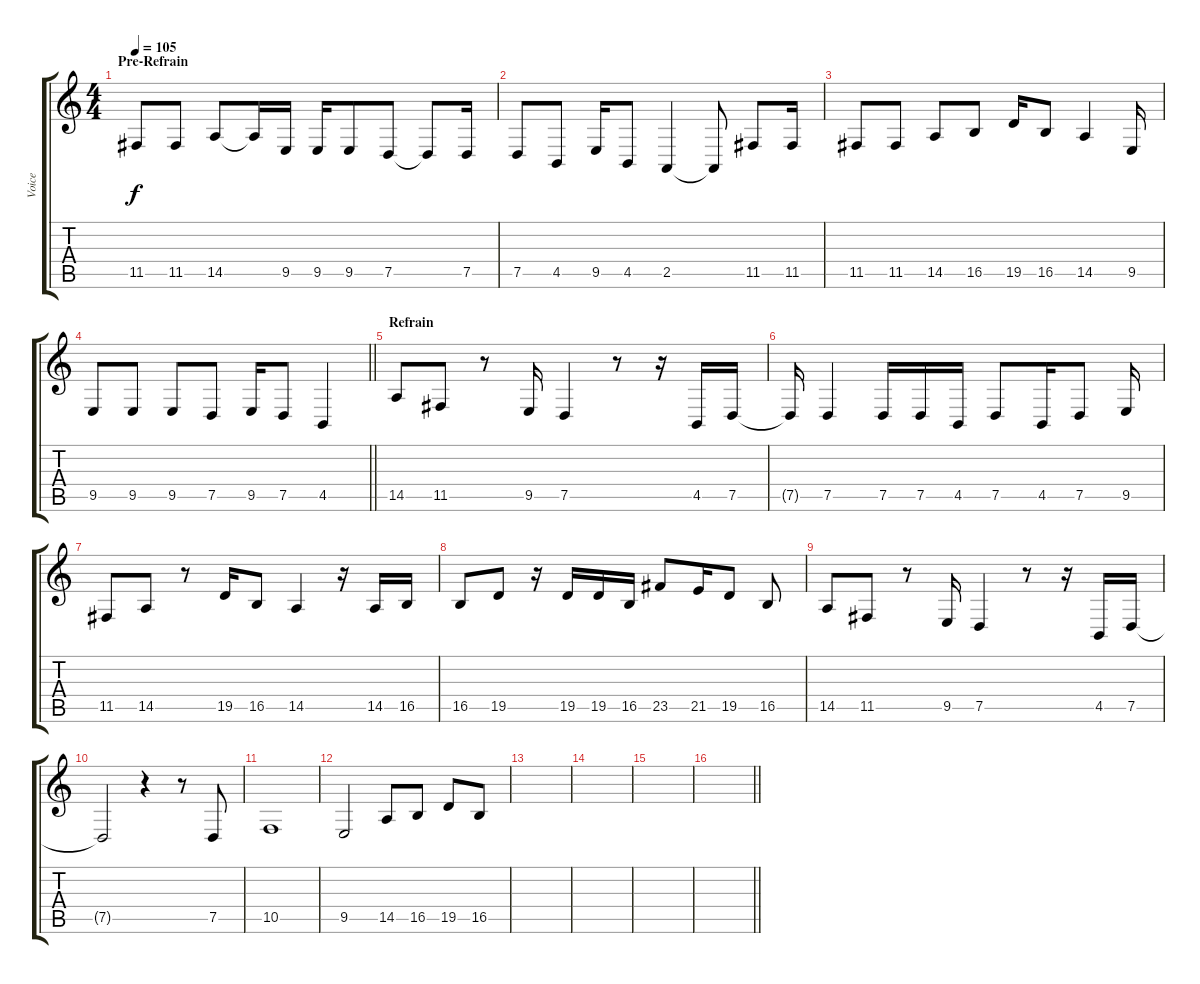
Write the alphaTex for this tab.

\track ("Voice" "Voice") {instrument synthbrass2}
\staff {score tabs}
\tuning (D4 A3 F3 C3 G2 D2) {hide}
\ts (4 4)
\section ("" "Pre-Refrain")
\tempo 105
\clef g2
\ks c
11.5.8{dy f} 11.5.8 14.5.8 14.5{t}.16 9.5.16 9.5.16 9.5.8 7.5.8 7.5{t}.8 7.5.16 |
7.5.8 4.5.8 9.5.16 4.5.8 2.5.4 2.5{t}.8 11.5.8 11.5.16 |
11.5.8 11.5.8 14.5.8 16.5.8 19.5.16 16.5.8 14.5.4 9.5.16 |
\barLineRight lightlight
9.5.8 9.5.8 9.5.8 7.5.8 9.5.16 7.5.8 4.5.4 |
\section ("" "Refrain")
14.5.8 11.5.8 r.8 9.5.16 7.5.4 r.8 r.16 4.5.16 7.5.16 |
7.5{t}.16 7.5.4 7.5.16 7.5.16 4.5.16 7.5.8 4.5.16 7.5.8 9.5.16 |
11.5.8 14.5.8 r.8 19.5.16 16.5.8 14.5.4 r.16 14.5.16 16.5.16 |
16.5.8 19.5.8 r.16 19.5.16 19.5.16 16.5.16 23.5.8 21.5.16 19.5.8 16.5.8 |
14.5.8 11.5.8 r.8 9.5.16 7.5.4 r.8 r.16 4.5.16 7.5.16 |
7.5{t}.2 r.4 r.8 7.5.8 |
10.5.1 |
9.5.2 14.5.8 16.5.8 19.5.8 16.5.8 |
|
|
|
\barLineRight lightlight
